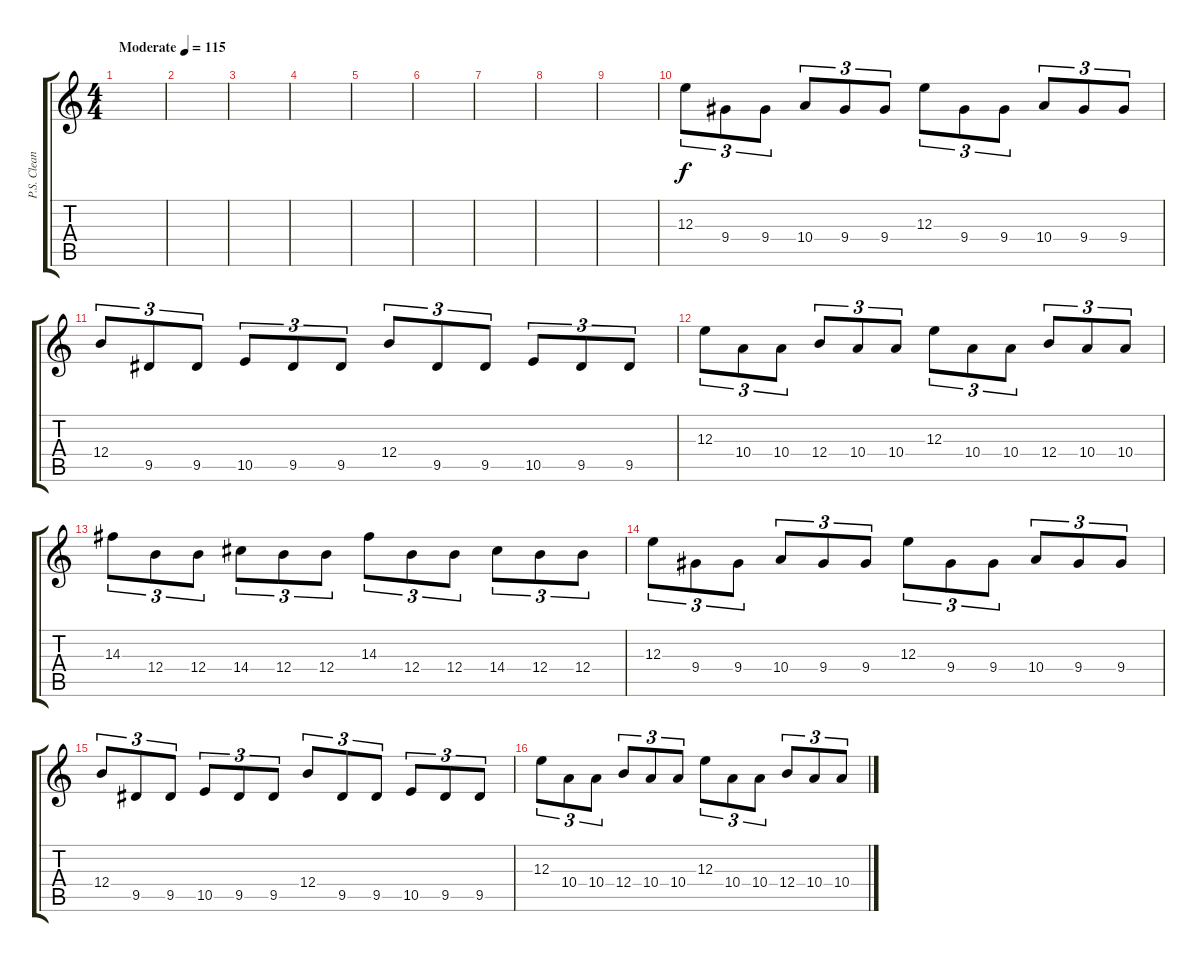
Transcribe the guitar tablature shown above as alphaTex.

\track ("P.S. Clean" "P.S. Clean") {instrument electricguitarjazz}
\staff {score tabs}
\tuning (Db4 Ab3 E3 B2 Gb2 B1) {hide}
\ts (4 4)
\tempo (115 "Moderate")
\clef g2
\ks c
|
|
|
|
|
|
|
|
|
12.3.8{tu (3 2)} 9.4.8{tu (3 2)} 9.4.8{tu (3 2)} 10.4.8{tu (3 2)} 9.4.8{tu (3 2)} 9.4.8{tu (3 2)} 12.3.8{tu (3 2)} 9.4.8{tu (3 2)} 9.4.8{tu (3 2)} 10.4.8{tu (3 2)} 9.4.8{tu (3 2)} 9.4.8{tu (3 2)} |
12.4.8{tu (3 2)} 9.5.8{tu (3 2)} 9.5.8{tu (3 2)} 10.5.8{tu (3 2)} 9.5.8{tu (3 2)} 9.5.8{tu (3 2)} 12.4.8{tu (3 2)} 9.5.8{tu (3 2)} 9.5.8{tu (3 2)} 10.5.8{tu (3 2)} 9.5.8{tu (3 2)} 9.5.8{tu (3 2)} |
12.3.8{tu (3 2)} 10.4.8{tu (3 2)} 10.4.8{tu (3 2)} 12.4.8{tu (3 2)} 10.4.8{tu (3 2)} 10.4.8{tu (3 2)} 12.3.8{tu (3 2)} 10.4.8{tu (3 2)} 10.4.8{tu (3 2)} 12.4.8{tu (3 2)} 10.4.8{tu (3 2)} 10.4.8{tu (3 2)} |
14.3.8{tu (3 2)} 12.4.8{tu (3 2)} 12.4.8{tu (3 2)} 14.4.8{tu (3 2)} 12.4.8{tu (3 2)} 12.4.8{tu (3 2)} 14.3.8{tu (3 2)} 12.4.8{tu (3 2)} 12.4.8{tu (3 2)} 14.4.8{tu (3 2)} 12.4.8{tu (3 2)} 12.4.8{tu (3 2)} |
12.3.8{tu (3 2)} 9.4.8{tu (3 2)} 9.4.8{tu (3 2)} 10.4.8{tu (3 2)} 9.4.8{tu (3 2)} 9.4.8{tu (3 2)} 12.3.8{tu (3 2)} 9.4.8{tu (3 2)} 9.4.8{tu (3 2)} 10.4.8{tu (3 2)} 9.4.8{tu (3 2)} 9.4.8{tu (3 2)} |
12.4.8{tu (3 2)} 9.5.8{tu (3 2)} 9.5.8{tu (3 2)} 10.5.8{tu (3 2)} 9.5.8{tu (3 2)} 9.5.8{tu (3 2)} 12.4.8{tu (3 2)} 9.5.8{tu (3 2)} 9.5.8{tu (3 2)} 10.5.8{tu (3 2)} 9.5.8{tu (3 2)} 9.5.8{tu (3 2)} |
12.3.8{tu (3 2)} 10.4.8{tu (3 2)} 10.4.8{tu (3 2)} 12.4.8{tu (3 2)} 10.4.8{tu (3 2)} 10.4.8{tu (3 2)} 12.3.8{tu (3 2)} 10.4.8{tu (3 2)} 10.4.8{tu (3 2)} 12.4.8{tu (3 2)} 10.4.8{tu (3 2)} 10.4.8{tu (3 2)}
